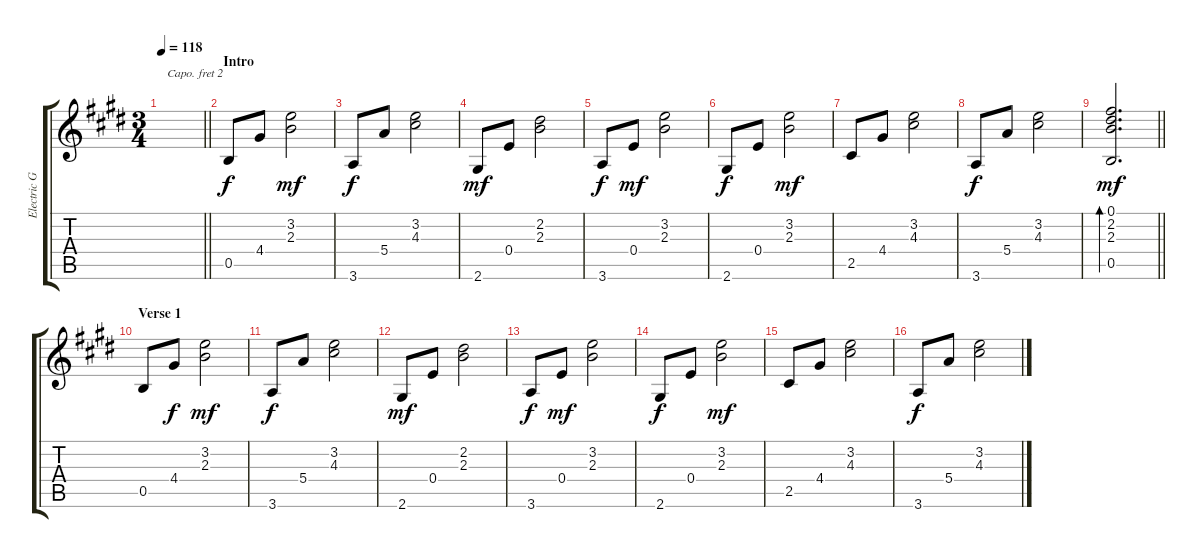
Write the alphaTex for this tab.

\track ("Electric Guitar" "Electric G") {instrument electricguitarjazz}
\staff {score tabs}
\capo 2
\tuning (E4 B3 G3 D3 A2 E2) {hide}
\ts (3 4)
\tempo 118
\clef g2
\barLineRight lightlight
\ks e
|
\section ("" "Intro")
0.5.8 4.4.8{dy f} (3.2 2.3).2{dy mf} |
3.6.8{dy f} 5.4.8 (3.2 4.3).2 |
2.6.8{dy mf} 0.4.8 (2.2 2.3).2 |
3.6.8{dy f} 0.4.8{dy mf} (3.2 2.3).2 |
2.6.8{dy f} 0.4.8 (3.2 2.3).2{dy mf} |
2.5.8 4.4.8 (3.2 4.3).2 |
3.6.8{dy f} 5.4.8 (3.2 4.3).2 |
\barLineRight lightlight
(0.1 2.2 2.3 0.5).2{d bd 240 dy mf} |
\section ("" "Verse 1")
0.5.8 4.4.8{dy f} (3.2 2.3).2{dy mf} |
3.6.8{dy f} 5.4.8 (3.2 4.3).2 |
2.6.8{dy mf} 0.4.8 (2.2 2.3).2 |
3.6.8{dy f} 0.4.8{dy mf} (3.2 2.3).2 |
2.6.8{dy f} 0.4.8 (3.2 2.3).2{dy mf} |
2.5.8 4.4.8 (3.2 4.3).2 |
3.6.8{dy f} 5.4.8 (3.2 4.3).2
